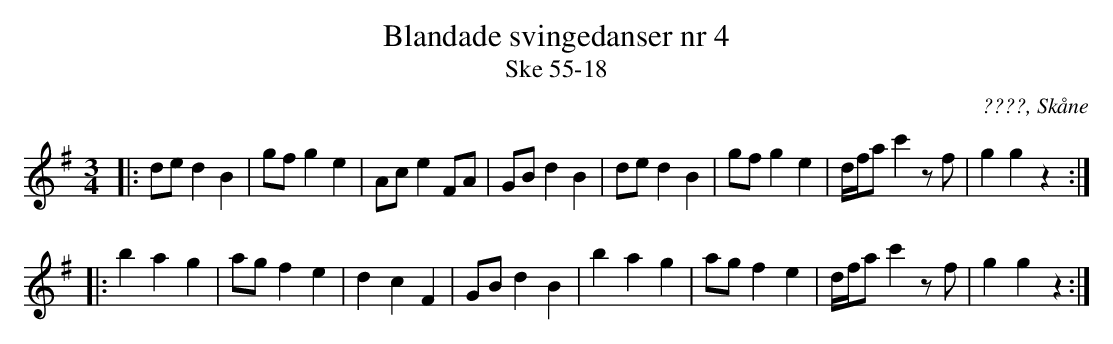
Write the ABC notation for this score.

X:1
T:Blandade svingedanser nr 4
T:Ske 55-18
O:????, Skåne
M:3/4
L:1/8
Q:108
K:G
|: de d2 B2 | gf g2 e2 | Ac e2 #FA# | GB d2 B2 | de d2 B2 | gf g2 e2 | d/f/a c'2 zf | g2 g2 z2 :|
|: b2 a2 g2 | ag f2 e2 | d2 c2 F2 | GB d2 B2 | b2 a2 g2 | ag f2 e2 | d/f/a c'2 zf | g2 g2 z2 :|
